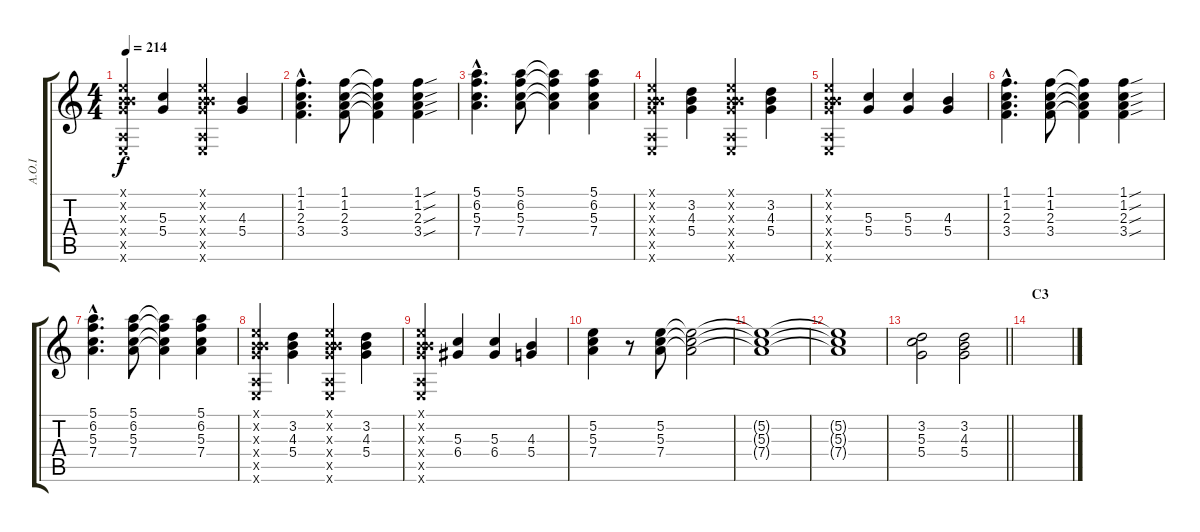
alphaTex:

\track ("A.O.I" "A.O.I") {instrument distortionguitar}
\staff {score tabs}
\tuning (E4 B3 G3 D3 A2 E2) {hide}
\ts (4 4)
\tempo 214
\clef g2
\ks c
(0.1{x} 0.2{x} 4.3{x} 5.4{x} 0.5{x} 0.6{x}).4{dy f} (5.3 5.4).4 (0.1{x} 0.2{x} 4.3{x} 5.4{x} 0.5{x} 0.6{x}).4 (4.3 5.4).4 |
(1.1{hac} 1.2{hac} 2.3{hac} 3.4{hac}).4{d} (1.1 1.2 2.3 3.4).8 (1.1{t} 1.2{t} 2.3{t} 3.4{t}).4 (1.1{sou} 1.2{sou} 2.3{sou} 3.4{sou}).4 |
(5.1{hac} 6.2{hac} 5.3{hac} 7.4{hac}).4{d} (5.1 6.2 5.3 7.4).8 (5.1{t} 6.2{t} 5.3{t} 7.4{t}).4 (5.1 6.2 5.3 7.4).4 |
(0.1{x} 0.2{x} 4.3{x} 5.4{x} 0.5{x} 0.6{x}).4 (3.2 4.3 5.4).4 (0.1{x} 0.2{x} 4.3{x} 5.4{x} 0.5{x} 0.6{x}).4 (3.2 4.3 5.4).4 |
(0.1{x} 0.2{x} 4.3{x} 5.4{x} 0.5{x} 0.6{x}).4 (5.3 5.4).4 (5.3 5.4).4 (4.3 5.4).4 |
(1.1{hac} 1.2{hac} 2.3{hac} 3.4{hac}).4{d} (1.1 1.2 2.3 3.4).8 (1.1{t} 1.2{t} 2.3{t} 3.4{t}).4 (1.1{sou} 1.2{sou} 2.3{sou} 3.4{sou}).4 |
(5.1{hac} 6.2{hac} 5.3{hac} 7.4{hac}).4{d} (5.1 6.2 5.3 7.4).8 (5.1{t} 6.2{t} 5.3{t} 7.4{t}).4 (5.1 6.2 5.3 7.4).4 |
(0.1{x} 0.2{x} 4.3{x} 5.4{x} 0.5{x} 0.6{x}).4 (3.2 4.3 5.4).4 (0.1{x} 0.2{x} 4.3{x} 5.4{x} 0.5{x} 0.6{x}).4 (3.2 4.3 5.4).4 |
(0.1{x} 0.2{x} 4.3{x} 5.4{x} 0.5{x} 0.6{x}).4 (5.3 6.4).4 (5.3 6.4).4 (4.3 5.4).4 |
(5.2 5.3 7.4).4 r.8 (5.2 5.3 7.4).8 (5.2{t} 5.3{t} 7.4{t}).2 |
(5.2{t} 5.3{t} 7.4{t}).1 |
(5.2{t} 5.3{t} 7.4{t}).1 |
\barLineRight lightlight
(3.2 5.3 5.4).2 (3.2 4.3 5.4).2 |
\section ("" "C3")
